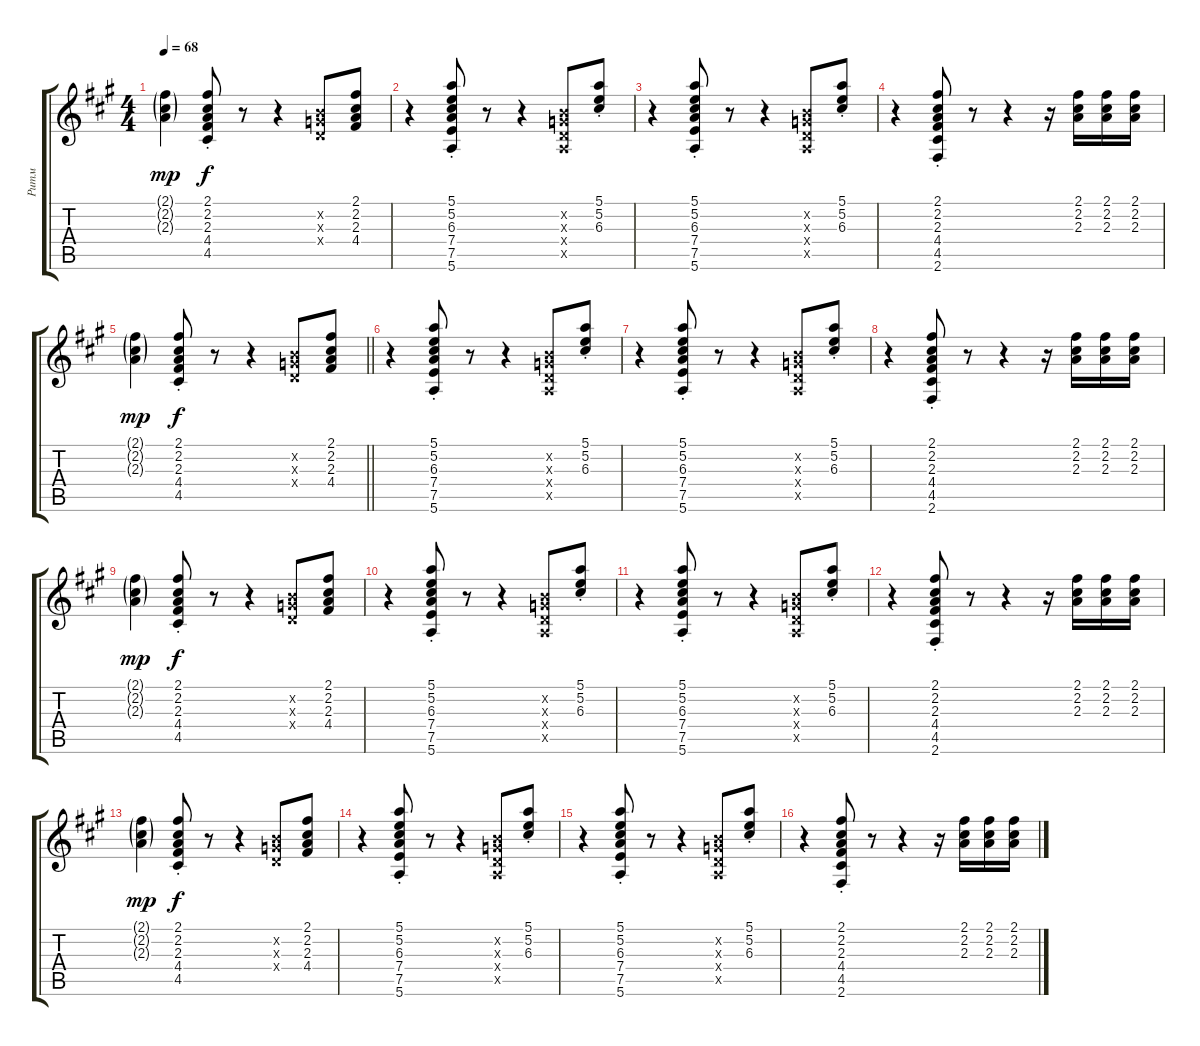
\track ("Ритм" "Ритм") {instrument electricguitarclean}
\staff {score tabs}
\tuning (E4 B3 G3 D3 A2 E2) {hide}
\ts (4 4)
\tempo 68
\clef g2
\ks a
(2.1{g} 2.2{g} 2.3{g}).4{dy mp} (2.1{st} 2.2{st} 2.3{st} 4.4{st} 4.5{st}).8{dy f} r.8 r.4 (0.2{x} 0.3{x} 0.4{x}).8 (2.1 2.2 2.3 4.4).8 |
r.4 (5.1{st} 5.2{st} 6.3{st} 7.4{st} 7.5{st} 5.6{st}).8 r.8 r.4 (0.2{x} 0.3{x} 0.4{x} 0.5{x}).8 (5.1{st} 5.2{st} 6.3{st}).8 |
r.4 (5.1{st} 5.2{st} 6.3{st} 7.4{st} 7.5{st} 5.6{st}).8 r.8 r.4 (0.2{x} 0.3{x} 0.4{x} 0.5{x}).8 (5.1{st} 5.2{st} 6.3{st}).8 |
r.4 (2.1{st} 2.2{st} 2.3{st} 4.4{st} 4.5{st} 2.6{st}).8 r.8 r.4 r.16 (2.1 2.2 2.3).16 (2.1 2.2 2.3).16 (2.1 2.2 2.3).16 |
\barLineRight lightlight
(2.1{g} 2.2{g} 2.3{g}).4{dy mp} (2.1{st} 2.2{st} 2.3{st} 4.4{st} 4.5{st}).8{dy f} r.8 r.4 (0.2{x} 0.3{x} 0.4{x}).8 (2.1 2.2 2.3 4.4).8 |
r.4 (5.1{st} 5.2{st} 6.3{st} 7.4{st} 7.5{st} 5.6{st}).8 r.8 r.4 (0.2{x} 0.3{x} 0.4{x} 0.5{x}).8 (5.1{st} 5.2{st} 6.3{st}).8 |
r.4 (5.1{st} 5.2{st} 6.3{st} 7.4{st} 7.5{st} 5.6{st}).8 r.8 r.4 (0.2{x} 0.3{x} 0.4{x} 0.5{x}).8 (5.1{st} 5.2{st} 6.3{st}).8 |
r.4 (2.1{st} 2.2{st} 2.3{st} 4.4{st} 4.5{st} 2.6{st}).8 r.8 r.4 r.16 (2.1 2.2 2.3).16 (2.1 2.2 2.3).16 (2.1 2.2 2.3).16 |
(2.1{g} 2.2{g} 2.3{g}).4{dy mp} (2.1{st} 2.2{st} 2.3{st} 4.4{st} 4.5{st}).8{dy f} r.8 r.4 (0.2{x} 0.3{x} 0.4{x}).8 (2.1 2.2 2.3 4.4).8 |
r.4 (5.1{st} 5.2{st} 6.3{st} 7.4{st} 7.5{st} 5.6{st}).8 r.8 r.4 (0.2{x} 0.3{x} 0.4{x} 0.5{x}).8 (5.1{st} 5.2{st} 6.3{st}).8 |
r.4 (5.1{st} 5.2{st} 6.3{st} 7.4{st} 7.5{st} 5.6{st}).8 r.8 r.4 (0.2{x} 0.3{x} 0.4{x} 0.5{x}).8 (5.1{st} 5.2{st} 6.3{st}).8 |
r.4 (2.1{st} 2.2{st} 2.3{st} 4.4{st} 4.5{st} 2.6{st}).8 r.8 r.4 r.16 (2.1 2.2 2.3).16 (2.1 2.2 2.3).16 (2.1 2.2 2.3).16 |
(2.1{g} 2.2{g} 2.3{g}).4{dy mp} (2.1{st} 2.2{st} 2.3{st} 4.4{st} 4.5{st}).8{dy f} r.8 r.4 (0.2{x} 0.3{x} 0.4{x}).8 (2.1 2.2 2.3 4.4).8 |
r.4 (5.1{st} 5.2{st} 6.3{st} 7.4{st} 7.5{st} 5.6{st}).8 r.8 r.4 (0.2{x} 0.3{x} 0.4{x} 0.5{x}).8 (5.1{st} 5.2{st} 6.3{st}).8 |
r.4 (5.1{st} 5.2{st} 6.3{st} 7.4{st} 7.5{st} 5.6{st}).8 r.8 r.4 (0.2{x} 0.3{x} 0.4{x} 0.5{x}).8 (5.1{st} 5.2{st} 6.3{st}).8 |
r.4 (2.1{st} 2.2{st} 2.3{st} 4.4{st} 4.5{st} 2.6{st}).8 r.8 r.4 r.16 (2.1 2.2 2.3).16 (2.1 2.2 2.3).16 (2.1 2.2 2.3).16
